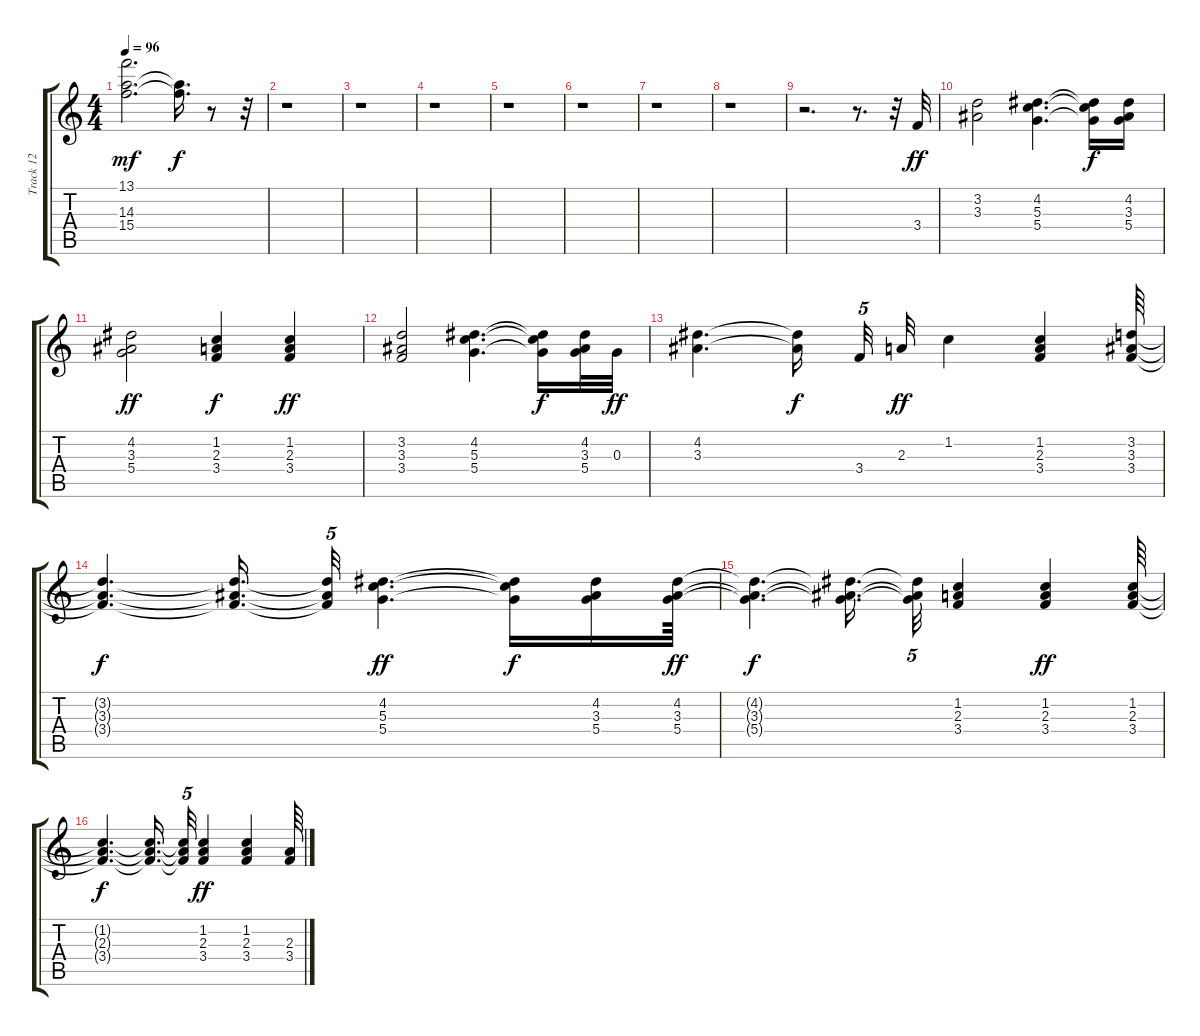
\track ("Track 12" "Track 12") {instrument acousticguitarsteel}
\staff {score tabs}
\tuning (E4 B3 G3 D3 A2 E2) {hide}
\ts (4 4)
\tempo 96
\clef g2
\ks c
(13.1 14.3 15.4).2{d dy mf} (14.3{t} 15.4{t}).16{d dy f} r.8 r.32 |
r.1 |
r.1 |
r.1 |
r.1 |
r.1 |
r.1 |
r.1 |
r.2{d} r.8{d} r.32 3.4.32{dy ff} |
(3.2 3.3).2 (4.2 5.3 5.4).4{d} (4.2{t} 5.3{t} 5.4{t}).16{dy f} (4.2 3.3 5.4).16 |
(4.2 3.3 5.4).2{dy ff} (1.2 2.3 3.4).4{dy f} (1.2 2.3 3.4).4{dy ff} |
(3.2 3.3 3.4).2 (4.2 5.3 5.4).4{d} (4.2{t} 5.3{t} 5.4{t}).16{dy f} (4.2 3.3 5.4).32 0.3.32{dy ff} |
(4.2 3.3).4{d} (4.2{t} 3.3{t}).16{dy f} 3.4.32{tu (5 4)} 2.3.32{dy ff} 1.2.4 (1.2 2.3 3.4).4 (3.2 3.3 3.4).64 |
(3.2{t} 3.3{t} 3.4{t}).4{d dy f} (3.2{t} 3.3{t} 3.4{t}).16{d} (3.2{t} 3.3{t} 3.4{t}).32{tu (5 4)} (4.2 5.3 5.4).4{d dy ff} (4.2{t} 5.3{t} 5.4{t}).16{dy f} (4.2 3.3 5.4).16 (4.2 3.3 5.4).64{dy ff} |
(4.2{t} 3.3{t} 5.4{t}).4{d dy f} (4.2{t} 3.3{t} 5.4{t}).16{d} (4.2{t} 3.3{t} 5.4{t}).32{tu (5 4)} (1.2 2.3 3.4).4 (1.2 2.3 3.4).4{dy ff} (1.2 2.3 3.4).64 |
(1.2{t} 2.3{t} 3.4{t}).4{d dy f} (1.2{t} 2.3{t} 3.4{t}).16{d} (1.2{t} 2.3{t} 3.4{t}).32{tu (5 4)} (1.2 2.3 3.4).4{dy ff} (1.2 2.3 3.4).4 (2.3 3.4).64
